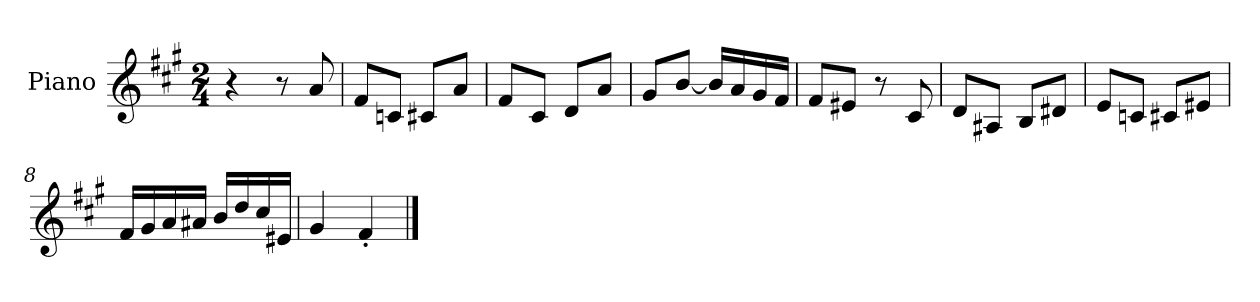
**kern
*part1
*staff1
*I"Piano
*I'Pno.
*clefG2
*k[f#c#g#]
*M2/4
*MM120
=1
4r
8r
8a/
=2
8f#/L
8cn/J
8c#X/L
8a/J
=3
8f#/L
8c#/J
8d/L
8a/J
=4
8g#/L
[8b/J
16b/LL]
16a/
16g#/
16f#/JJ
=5
8f#/L
8e#X/J
8r
8c#/
=6
8d/L
8A#X/J
8B/L
8d#X/J
=7
8e/L
8cn/J
8c#X/L
8e#X/J
!!LO:LB:g=z
=8
16f#/LL
16g#/
16a/
16a#X/JJ
16b/LL
16dd/
16cc#/
16e#X/JJ
=9
4g#/
4f#'/
==
*-
